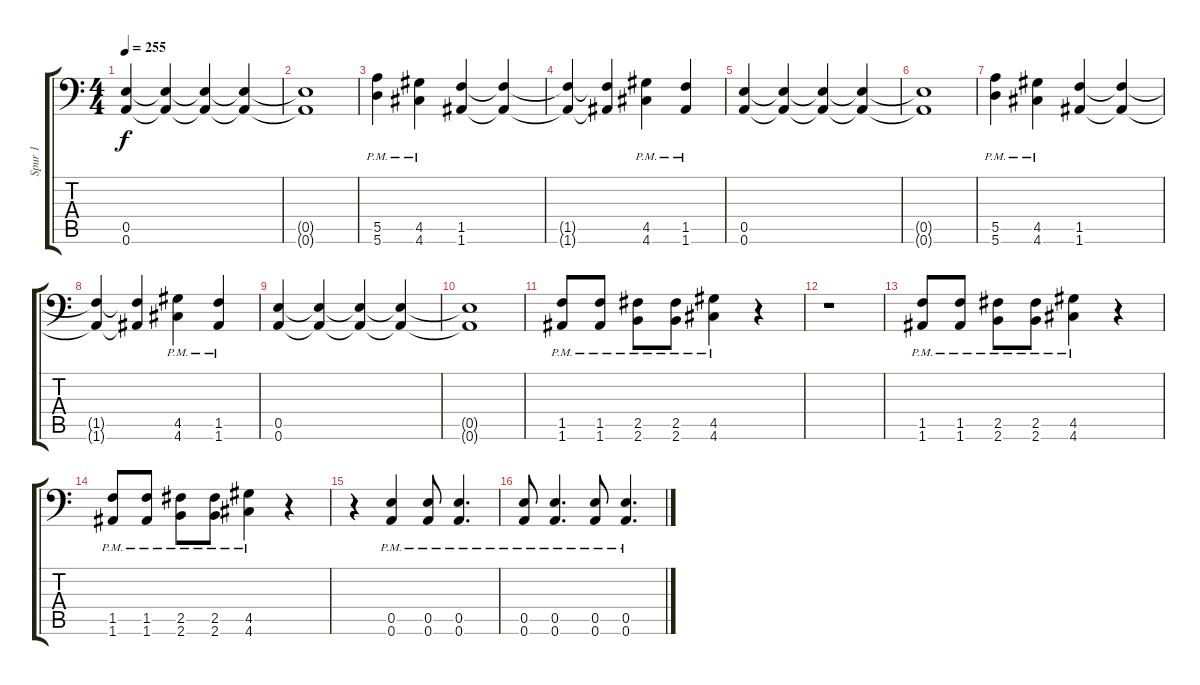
\track ("Spur 1" "Spur 1") {instrument distortionguitar}
\staff {score tabs}
\tuning (B3 Gb3 D3 A2 E2 A1) {hide}
\ts (4 4)
\tempo 255
\clef f4
\ks c
(0.5 0.6).4{dy f} (0.5{t} 0.6{t}).4 (0.5{t} 0.6{t}).4 (0.5{t} 0.6{t}).4 |
(0.5{t} 0.6{t}).1 |
(5.5{pm} 5.6{pm}).4 (4.5{pm} 4.6{pm}).4 (1.5 1.6).4 (1.5{t} 1.6{t}).4 |
(1.5{t} 1.6{t}).4 (1.5{t} 1.6{t}).4 (4.5{pm} 4.6{pm}).4 (1.5{pm} 1.6{pm}).4 |
(0.5 0.6).4 (0.5{t} 0.6{t}).4 (0.5{t} 0.6{t}).4 (0.5{t} 0.6{t}).4 |
(0.5{t} 0.6{t}).1 |
(5.5{pm} 5.6{pm}).4 (4.5{pm} 4.6{pm}).4 (1.5 1.6).4 (1.5{t} 1.6{t}).4 |
(1.5{t} 1.6{t}).4 (1.5{t} 1.6{t}).4 (4.5{pm} 4.6{pm}).4 (1.5{pm} 1.6{pm}).4 |
(0.5 0.6).4 (0.5{t} 0.6{t}).4 (0.5{t} 0.6{t}).4 (0.5{t} 0.6{t}).4 |
(0.5{t} 0.6{t}).1 |
(1.5{pm} 1.6{pm}).8 (1.5{pm} 1.6{pm}).8 (2.5{pm} 2.6{pm}).8 (2.5{pm} 2.6{pm}).8 (4.5{pm} 4.6{pm}).4 r.4 |
r.1 |
(1.5{pm} 1.6{pm}).8 (1.5{pm} 1.6{pm}).8 (2.5{pm} 2.6{pm}).8 (2.5{pm} 2.6{pm}).8 (4.5{pm} 4.6{pm}).4 r.4 |
(1.5{pm} 1.6{pm}).8 (1.5{pm} 1.6{pm}).8 (2.5{pm} 2.6{pm}).8 (2.5{pm} 2.6{pm}).8 (4.5{pm} 4.6{pm}).4 r.4 |
r.4 (0.5{pm} 0.6{pm}).4 (0.5{pm} 0.6{pm}).8 (0.5{pm} 0.6{pm}).4{d} |
(0.5{pm} 0.6{pm}).8 (0.5{pm} 0.6{pm}).4{d} (0.5{pm} 0.6{pm}).8 (0.5{pm} 0.6{pm}).4{d}
